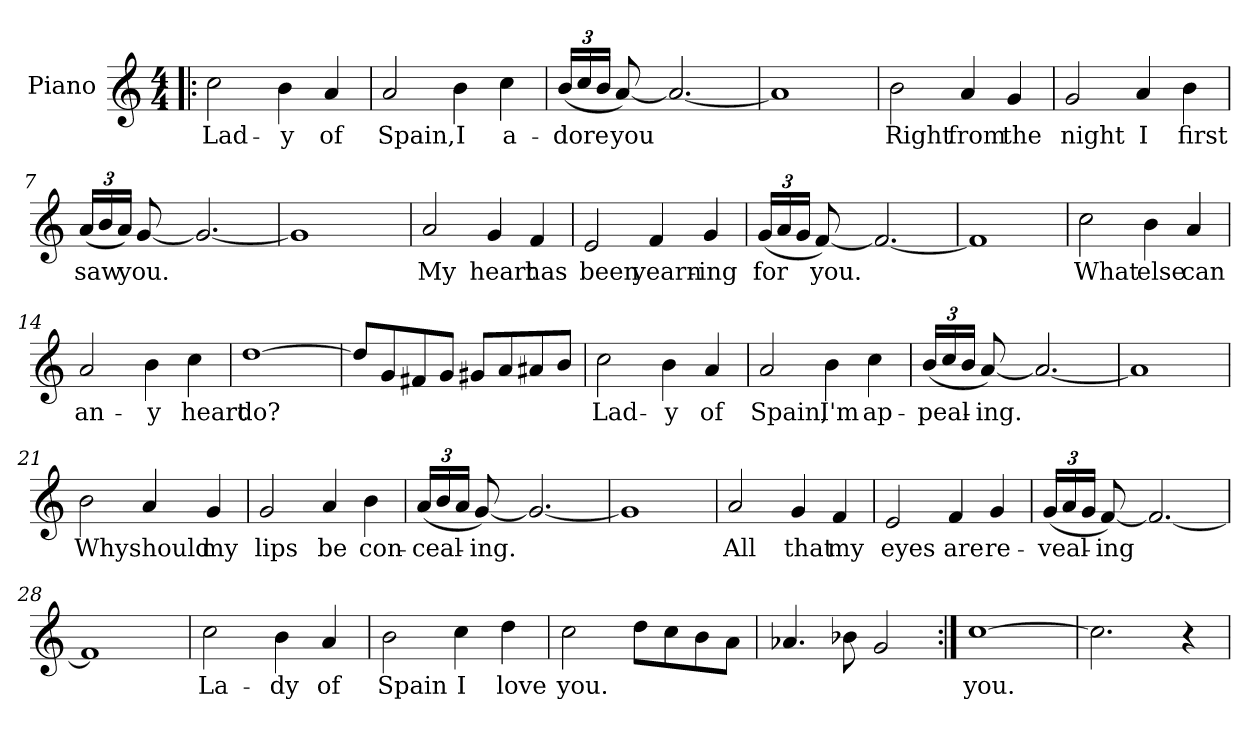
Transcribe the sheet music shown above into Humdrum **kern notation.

**kern	**text
*part1	*part1
*staff1	*staff1
*I"Piano	*
*I'Pno.	*
*clefG2	*
*k[]	*
*C:	*
*M4/4	*
=1!|:	=1!|:
2cc\	Lad-
4b\	-y
4a/	of
=2	=2
2a/	Spain,
4b\	I
4cc\	a-
=3	=3
*Xbrackettup	*
(24b/LL	-dore
24cc/	.
24b/JJ	.
[8a/)	you
2.a/_	.
=4	=4
1a]	.
=5	=5
2b\	Right
4a/	from
4g/	the
=6	=6
2g/	night
4a/	I
4b\	first
!!LO:LB:g=z
=7	=7
(24a/LL	saw
24b/	.
24a/JJ)	.
[8g/	you.
2.g/_	.
=8	=8
1g]	.
=9	=9
2a/	My
4g/	heart
4f/	has
=10	=10
2e/	been
4f/	yearn-
4g/	-ing
=11	=11
(24g/LL	for
24a/	.
24g/JJ	.
[8f/)	you.
2.f/_	.
=12	=12
1f]	.
!!LO:LB:g=z
=13	=13
2cc\	What
4b\	else
4a/	can
=14	=14
2a/	an-
4b\	-y
4cc\	heart
=15	=15
[1dd	do?
=16	=16
8dd/L]	.
8g/	.
8f#X/	.
8g/J	.
8g#X/L	.
8a/	.
8a#X/	.
8b/J	.
=17	=17
2cc\	Lad-
4b\	-y
4a/	of
!!LO:LB:g=z
=18	=18
2a/	Spain,
4b\	I'm
4cc\	ap-
=19	=19
(24b/LL	-peal-
24cc/	.
24b/JJ	.
[8a/)	-ing.
2.a/_	.
=20	=20
1a]	.
=21	=21
2b\	Why
4a/	should
4g/	my
=22	=22
2g/	lips
4a/	be
4b\	con-
!!LO:LB:g=z
=23	=23
(24a/LL	-ceal-
24b/	.
24a/JJ	.
[8g/)	-ing.
2.g/_	.
=24	=24
1g]	.
=25	=25
2a/	All
4g/	that
4f/	my
=26	=26
2e/	eyes
4f/	are
4g/	re-
=27	=27
(24g/LL	-veal-
24a/	.
24g/JJ	.
[8f/)	-ing
2.f/_	.
=28	=28
1f]	.
=29	=29
2cc\	La-
4b\	-dy
4a/	of
!!LO:LB:g=z
=30	=30
2b\	Spain
4cc\	I
4dd\	love
=31	=31
2cc\	you.
8dd\L	.
8cc\	.
8b\	.
8a\J	.
=32	=32
4.a-X/	.
8b-X\	.
2g/	.
=33:|!	=33:|!
[1cc	you.
=34	=34
2.cc\]	.
4r	.
=	=
*-	*-
